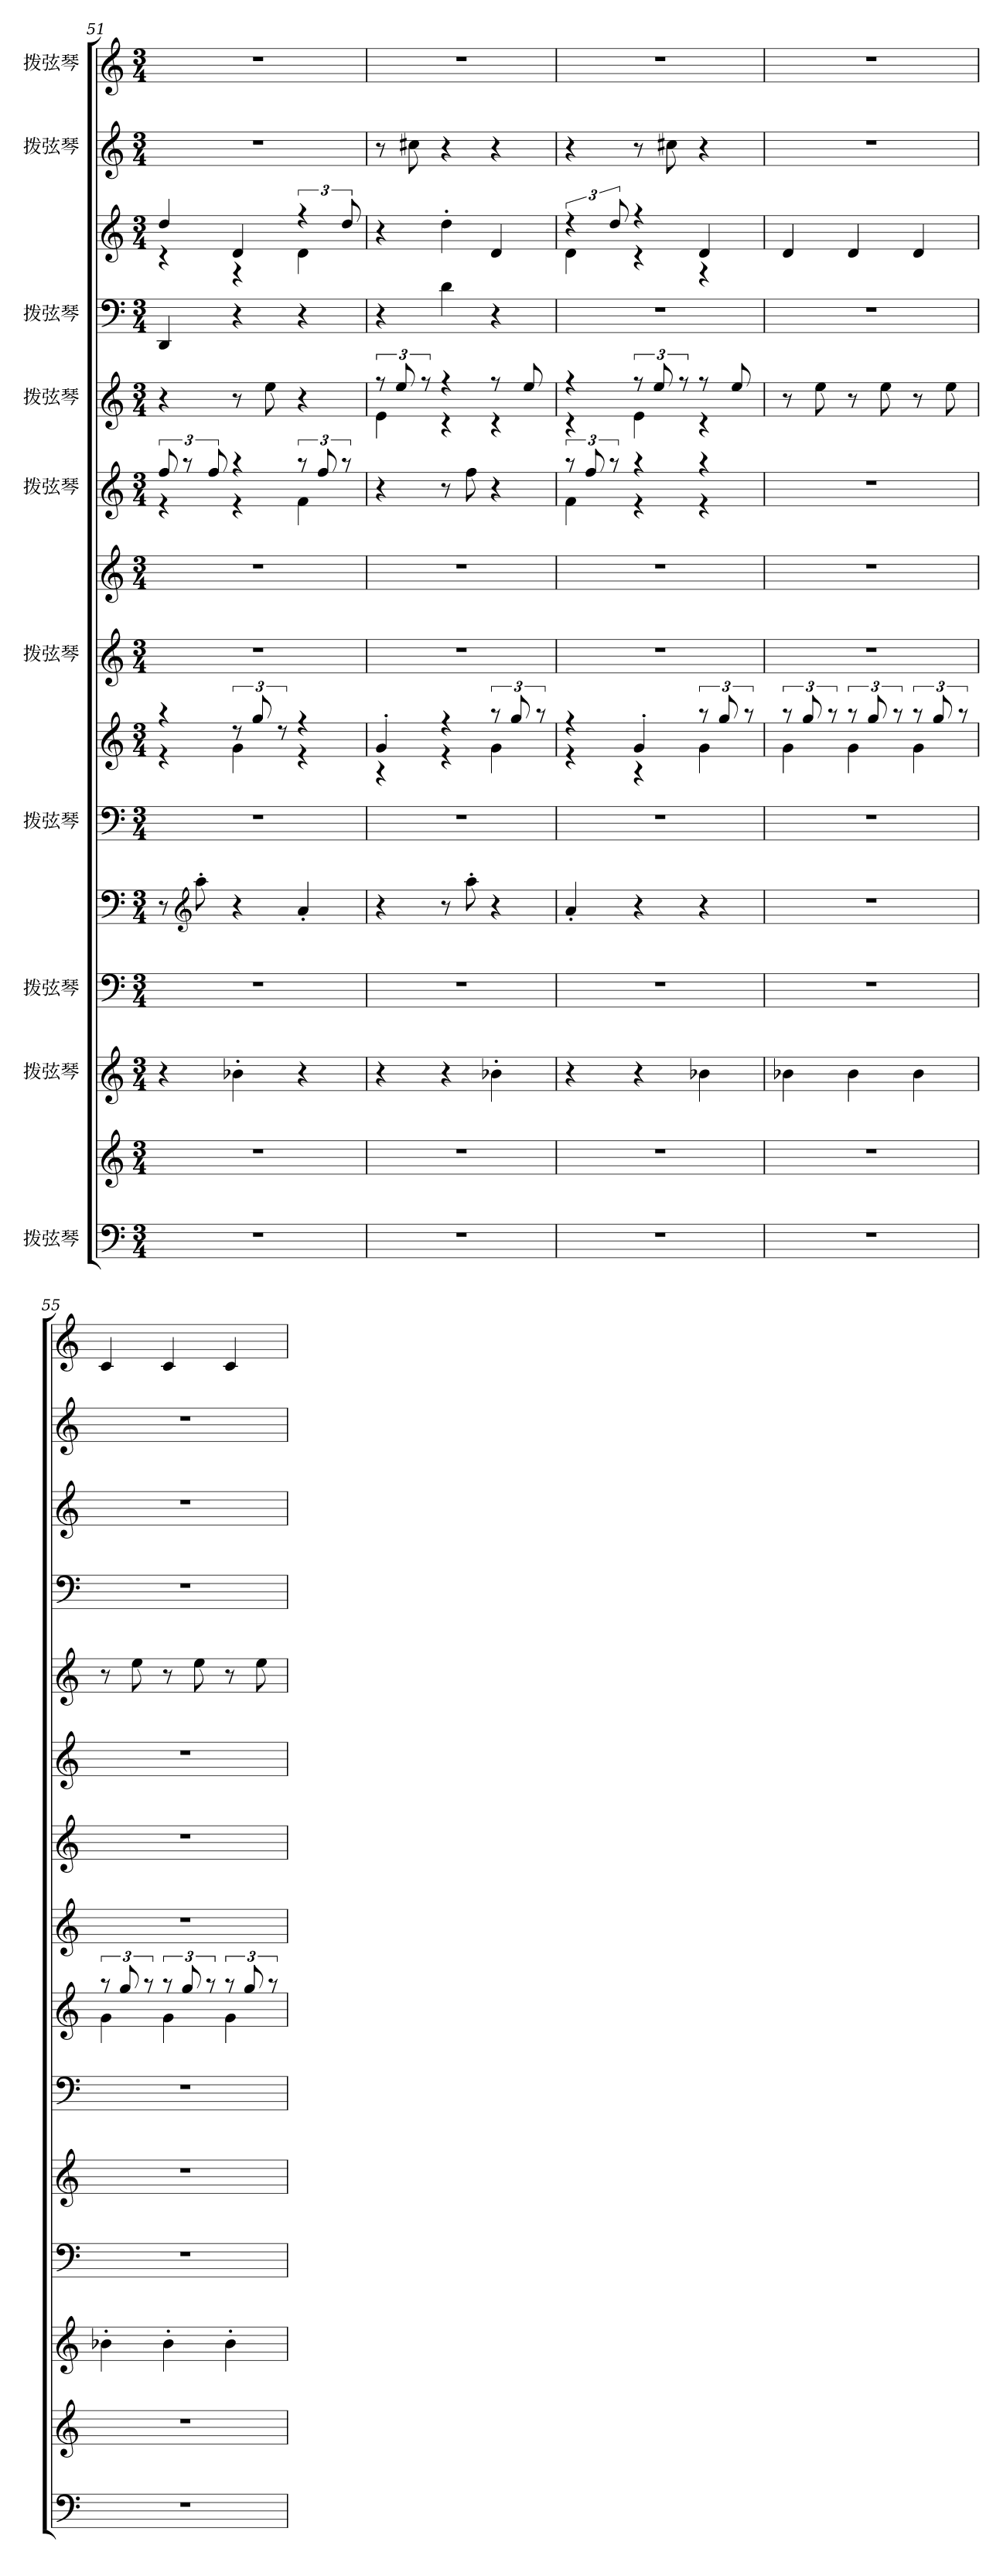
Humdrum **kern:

**kern	**kern	**kern	**kern	**kern	**kern	**kern	**kern	**kern	**kern	**kern	**kern	**kern	**kern	**kern
*part10	*part10	*part9	*part8	*part8	*part7	*part7	*part6	*part6	*part5	*part4	*part3	*part3	*part2	*part1
*staff15	*staff14	*staff13	*staff12	*staff11	*staff10	*staff9	*staff8	*staff7	*staff6	*staff5	*staff4	*staff3	*staff2	*staff1
*I"拨弦琴	*	*I"拨弦琴	*I"拨弦琴	*	*I"拨弦琴	*	*I"拨弦琴	*	*I"拨弦琴	*I"拨弦琴	*I"拨弦琴	*	*I"拨弦琴	*I"拨弦琴
*clefF4	*clefG2	*clefG2	*clefF4	*clefF4	*clefF4	*clefG2	*clefG2	*clefG2	*clefG2	*clefG2	*clefF4	*clefG2	*clefG2	*clefG2
*k[]	*k[]	*k[]	*k[]	*k[]	*k[]	*k[]	*k[]	*k[]	*k[]	*k[]	*k[]	*k[]	*k[]	*k[]
*M3/4	*M3/4	*M3/4	*M3/4	*M3/4	*M3/4	*M3/4	*M3/4	*M3/4	*M3/4	*M3/4	*M3/4	*M3/4	*M3/4	*M3/4
=51	=51	=51	=51	=51	=51	=51	=51	=51	=51	=51	=51	=51	=51	=51
*	*	*	*	*	*	*^	*	*	*^	*	*	*^	*	*
2.r	2.r	4r	2.r	8r	2.r	4r	4r	2.r	2.r	12ff/	4r	4r	4DD/	4dd/	4r	2.r	2.r
.	.	.	.	.	.	.	.	.	.	12r	.	.	.	.	.	.	.
*	*	*	*	*clefG2	*	*	*	*	*	*	*	*	*	*	*	*	*
.	.	.	.	8aa'\	.	.	.	.	.	.	.	.	.	.	.	.	.
.	.	.	.	.	.	.	.	.	.	12ff/	.	.	.	.	.	.	.
.	.	4b-X'\	.	4r	.	12r	4g\	.	.	4r	4r	8r	4r	4d/	4r	.	.
.	.	.	.	.	.	12gg/	.	.	.	.	.	.	.	.	.	.	.
.	.	.	.	.	.	.	.	.	.	.	.	8ee\	.	.	.	.	.
.	.	.	.	.	.	12r	.	.	.	.	.	.	.	.	.	.	.
.	.	4r	.	4a'/	.	4r	4r	.	.	12r	4f\	4r	4r	6r	4d\	.	.
.	.	.	.	.	.	.	.	.	.	12ff/	.	.	.	.	.	.	.
.	.	.	.	.	.	.	.	.	.	12r	.	.	.	12dd/	.	.	.
*	*	*	*	*	*	*	*	*	*	*v	*v	*	*	*v	*v	*	*
=52	=52	=52	=52	=52	=52	=52	=52	=52	=52	=52	=52	=52	=52	=52	=52
*	*	*	*	*	*	*	*	*	*	*	*^	*	*	*	*
2.r	2.r	4r	2.r	4r	2.r	4g'/	4r	2.r	2.r	4r	12r	4e\	4r	4r	8r	2.r
.	.	.	.	.	.	.	.	.	.	.	12ee/	.	.	.	.	.
.	.	.	.	.	.	.	.	.	.	.	.	.	.	.	8cc#X\	.
.	.	.	.	.	.	.	.	.	.	.	12r	.	.	.	.	.
.	.	4r	.	8r	.	4r	4r	.	.	8r	4r	4r	4d\	4dd'\	4r	.
.	.	.	.	8aa'\	.	.	.	.	.	8ff\	.	.	.	.	.	.
.	.	4b-X'\	.	4r	.	12r	4g\	.	.	4r	8r	4r	4r	4d/	4r	.
.	.	.	.	.	.	12gg/	.	.	.	.	.	.	.	.	.	.
.	.	.	.	.	.	.	.	.	.	.	8ee/	.	.	.	.	.
.	.	.	.	.	.	12r	.	.	.	.	.	.	.	.	.	.
=53	=53	=53	=53	=53	=53	=53	=53	=53	=53	=53	=53	=53	=53	=53	=53	=53
*	*	*	*	*	*	*	*	*	*	*^	*	*	*	*^	*	*
2.r	2.r	4r	2.r	4a'/	2.r	4r	4r	2.r	2.r	12r	4f\	4r	4r	2.r	6r	4d\	4r	2.r
.	.	.	.	.	.	.	.	.	.	12ff/	.	.	.	.	.	.	.	.
.	.	.	.	.	.	.	.	.	.	12r	.	.	.	.	12dd/	.	.	.
.	.	4r	.	4r	.	4g'/	4r	.	.	4r	4r	12r	4e\	.	4r	4r	8r	.
.	.	.	.	.	.	.	.	.	.	.	.	12ee/	.	.	.	.	.	.
.	.	.	.	.	.	.	.	.	.	.	.	.	.	.	.	.	8cc#X\	.
.	.	.	.	.	.	.	.	.	.	.	.	12r	.	.	.	.	.	.
.	.	4b-X\	.	4r	.	12r	4g\	.	.	4r	4r	8r	4r	.	4d/	4r	4r	.
.	.	.	.	.	.	12gg/	.	.	.	.	.	.	.	.	.	.	.	.
.	.	.	.	.	.	.	.	.	.	.	.	8ee/	.	.	.	.	.	.
.	.	.	.	.	.	12r	.	.	.	.	.	.	.	.	.	.	.	.
*	*	*	*	*	*	*	*	*	*	*v	*v	*	*	*	*v	*v	*	*
*	*	*	*	*	*	*	*	*	*	*	*v	*v	*	*	*	*
!!LO:PB:g=z
=54	=54	=54	=54	=54	=54	=54	=54	=54	=54	=54	=54	=54	=54	=54	=54
2.r	2.r	4b-X\	2.r	2.r	2.r	12r	4g\	2.r	2.r	2.r	8r	2.r	4d/	2.r	2.r
.	.	.	.	.	.	12gg/	.	.	.	.	.	.	.	.	.
.	.	.	.	.	.	.	.	.	.	.	8ee\	.	.	.	.
.	.	.	.	.	.	12r	.	.	.	.	.	.	.	.	.
.	.	4b-\	.	.	.	12r	4g\	.	.	.	8r	.	4d/	.	.
.	.	.	.	.	.	12gg/	.	.	.	.	.	.	.	.	.
.	.	.	.	.	.	.	.	.	.	.	8ee\	.	.	.	.
.	.	.	.	.	.	12r	.	.	.	.	.	.	.	.	.
.	.	4b-\	.	.	.	12r	4g\	.	.	.	8r	.	4d/	.	.
.	.	.	.	.	.	12gg/	.	.	.	.	.	.	.	.	.
.	.	.	.	.	.	.	.	.	.	.	8ee\	.	.	.	.
.	.	.	.	.	.	12r	.	.	.	.	.	.	.	.	.
=55	=55	=55	=55	=55	=55	=55	=55	=55	=55	=55	=55	=55	=55	=55	=55
2.r	2.r	4b-X'\	2.r	2.r	2.r	12r	4g\	2.r	2.r	2.r	8r	2.r	2.r	2.r	4c/
.	.	.	.	.	.	12gg/	.	.	.	.	.	.	.	.	.
.	.	.	.	.	.	.	.	.	.	.	8ee\	.	.	.	.
.	.	.	.	.	.	12r	.	.	.	.	.	.	.	.	.
.	.	4b-'\	.	.	.	12r	4g\	.	.	.	8r	.	.	.	4c/
.	.	.	.	.	.	12gg/	.	.	.	.	.	.	.	.	.
.	.	.	.	.	.	.	.	.	.	.	8ee\	.	.	.	.
.	.	.	.	.	.	12r	.	.	.	.	.	.	.	.	.
.	.	4b-'\	.	.	.	12r	4g\	.	.	.	8r	.	.	.	4c/
.	.	.	.	.	.	12gg/	.	.	.	.	.	.	.	.	.
.	.	.	.	.	.	.	.	.	.	.	8ee\	.	.	.	.
.	.	.	.	.	.	12r	.	.	.	.	.	.	.	.	.
*	*	*	*	*	*	*v	*v	*	*	*	*	*	*	*	*
=	=	=	=	=	=	=	=	=	=	=	=	=	=	=
*-	*-	*-	*-	*-	*-	*-	*-	*-	*-	*-	*-	*-	*-	*-
